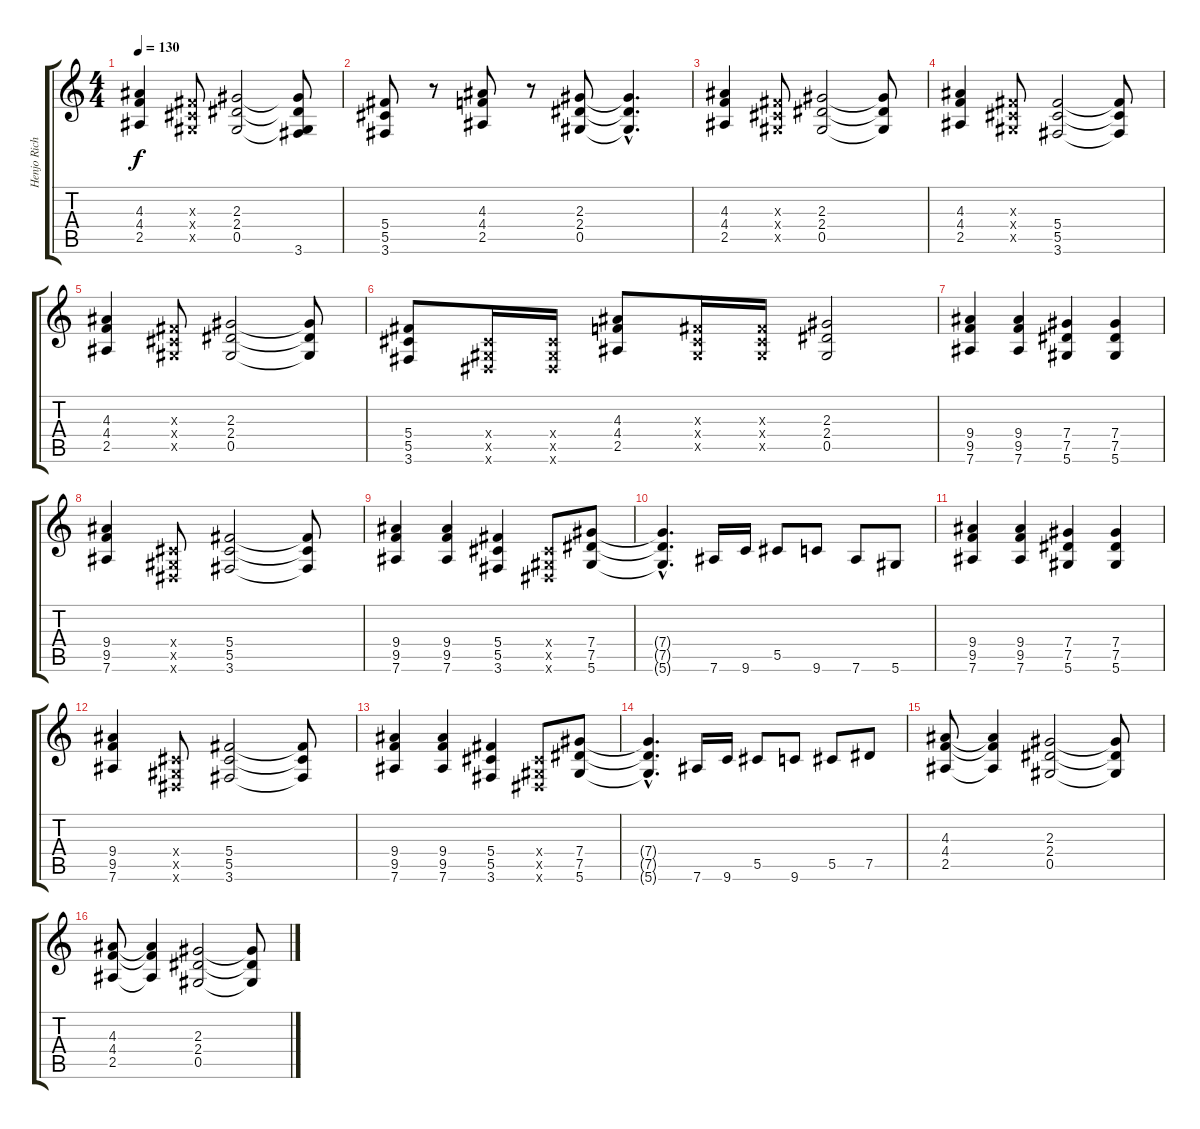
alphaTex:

\track ("Henjo Richter (guitar 2)" "Henjo Rich") {instrument distortionguitar}
\staff {score tabs}
\tuning (Eb4 Bb3 Gb3 Db3 Ab2 Eb2) {hide}
\ts (4 4)
\tempo 130
\clef g2
\ks c
(4.3 4.4 2.5).4{dy f} (0.3{x} 0.4{x} 0.5{x}).8 (2.3 2.4 0.5).2 (2.3{t} 2.4{t} 0.5{t} 3.6{t}).8 |
(5.4 5.5 3.6).8 r.8 (4.3 4.4 2.5).8 r.8 (2.3 2.4 0.5).8 (2.3{hac t} 2.4{hac t} 0.5{hac t}).4{d} |
(4.3 4.4 2.5).4 (0.3{x} 0.4{x} 0.5{x}).8 (2.3 2.4 0.5).2 (2.3{t} 2.4{t} 0.5{t}).8 |
(4.3 4.4 2.5).4 (0.3{x} 0.4{x} 0.5{x}).8 (5.4 5.5 3.6).2 (5.4{t} 5.5{t} 3.6{t}).8 |
(4.3 4.4 2.5).4 (0.3{x} 0.4{x} 0.5{x}).8 (2.3 2.4 0.5).2 (2.3{t} 2.4{t} 0.5{t}).8 |
(5.4 5.5 3.6).8 (0.4{x} 0.5{x} 0.6{x}).16 (0.4{x} 0.5{x} 0.6{x}).16 (4.3 4.4 2.5).8 (0.3{x} 0.4{x} 0.5{x}).16 (0.3{x} 0.4{x} 0.5{x}).16 (2.3 2.4 0.5).2 |
(9.4 9.5 7.6).4 (9.4 9.5 7.6).4 (7.4 7.5 5.6).4 (7.4 7.5 5.6).4 |
(9.4 9.5 7.6).4 (0.4{x} 0.5{x} 0.6{x}).8 (5.4 5.5 3.6).2 (5.4{t} 5.5{t} 3.6{t}).8 |
(9.4 9.5 7.6).4 (9.4 9.5 7.6).4 (5.4 5.5 3.6).4 (0.4{x} 0.5{x} 0.6{x}).8 (7.4 7.5 5.6).8 |
(7.4{hac t} 7.5{hac t} 5.6{hac t}).4{d} 7.6.16 9.6.16 5.5.8 9.6.8 7.6.8 5.6.8 |
(9.4 9.5 7.6).4 (9.4 9.5 7.6).4 (7.4 7.5 5.6).4 (7.4 7.5 5.6).4 |
(9.4 9.5 7.6).4 (0.4{x} 0.5{x} 0.6{x}).8 (5.4 5.5 3.6).2 (5.4{t} 5.5{t} 3.6{t}).8 |
(9.4 9.5 7.6).4 (9.4 9.5 7.6).4 (5.4 5.5 3.6).4 (0.4{x} 0.5{x} 0.6{x}).8 (7.4 7.5 5.6).8 |
(7.4{hac t} 7.5{hac t} 5.6{hac t}).4{d} 7.6.16 9.6.16 5.5.8 9.6.8 5.5.8 7.5.8 |
(4.3 4.4 2.5).8 (4.3{t} 4.4{t} 2.5{t}).4 (2.3 2.4 0.5).2 (2.3{t} 2.4{t} 0.5{t}).8 |
(4.3 4.4 2.5).8 (4.3{t} 4.4{t} 2.5{t}).4 (2.3 2.4 0.5).2 (2.3{t} 2.4{t} 0.5{t}).8
